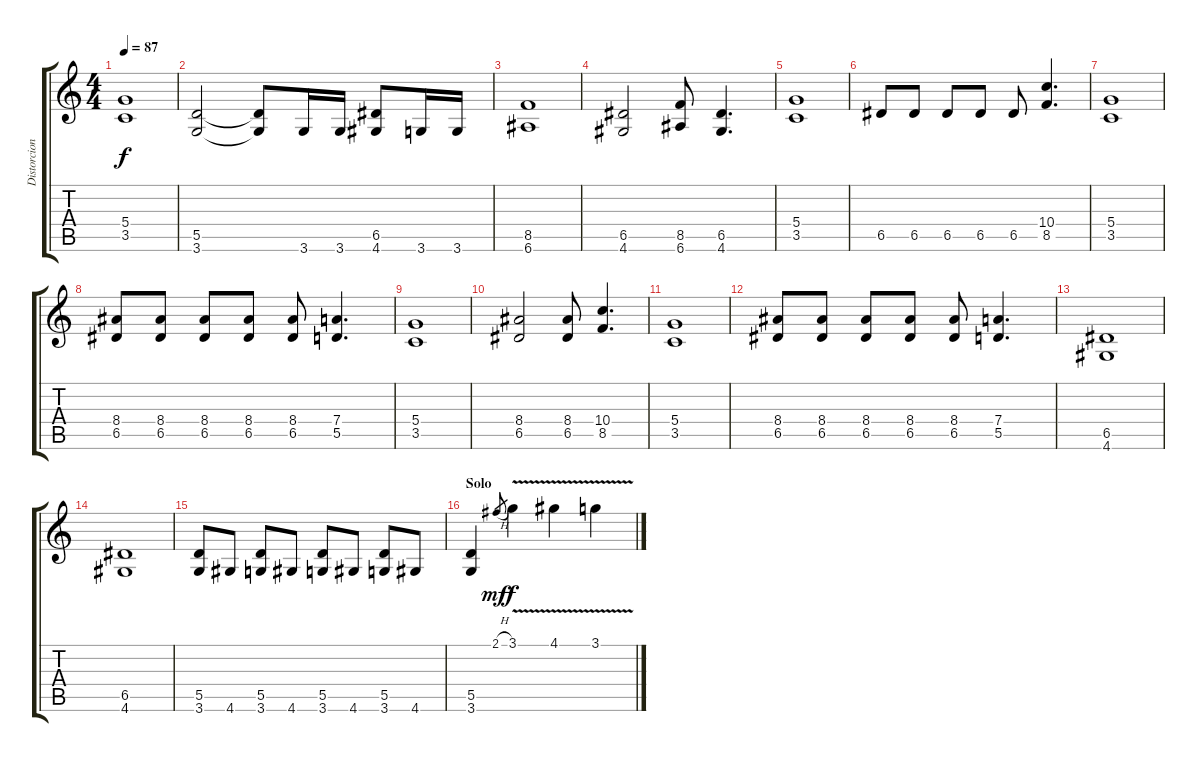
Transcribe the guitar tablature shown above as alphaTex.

\track ("Distorcion I" "Distorcion") {instrument distortionguitar}
\staff {score tabs}
\tuning (E4 B3 G3 D3 A2 E2) {hide}
\ts (4 4)
\tempo 87
\clef g2
\ks c
(5.4 3.5).1{dy f} |
(5.5 3.6).2 (5.5{t} 3.6{t}).8 3.6.16 3.6.16 (6.5 4.6).8 3.6.16 3.6.16 |
(8.5 6.6).1 |
(6.5 4.6).2 (8.5 6.6).8 (6.5 4.6).4{d} |
(5.4 3.5).1 |
6.5.8 6.5.8 6.5.8 6.5.8 6.5.8 (10.4 8.5).4{d} |
(5.4 3.5).1 |
(8.4 6.5).8 (8.4 6.5).8 (8.4 6.5).8 (8.4 6.5).8 (8.4 6.5).8 (7.4 5.5).4{d} |
(5.4 3.5).1 |
(8.4 6.5).2 (8.4 6.5).8 (10.4 8.5).4{d} |
(5.4 3.5).1 |
(8.4 6.5).8 (8.4 6.5).8 (8.4 6.5).8 (8.4 6.5).8 (8.4 6.5).8 (7.4 5.5).4{d} |
(6.5 4.6).1 |
(6.5 4.6).1 |
(5.5 3.6).8 4.6.8 (5.5 3.6).8 4.6.8 (5.5 3.6).8 4.6.8 (5.5 3.6).8 4.6.8 |
\section ("" "Solo")
(5.5 3.6).4 2.1{h}.8{gr dy mf} 3.1{v}.4{dy f} 4.1{v}.4 3.1{v}.4
